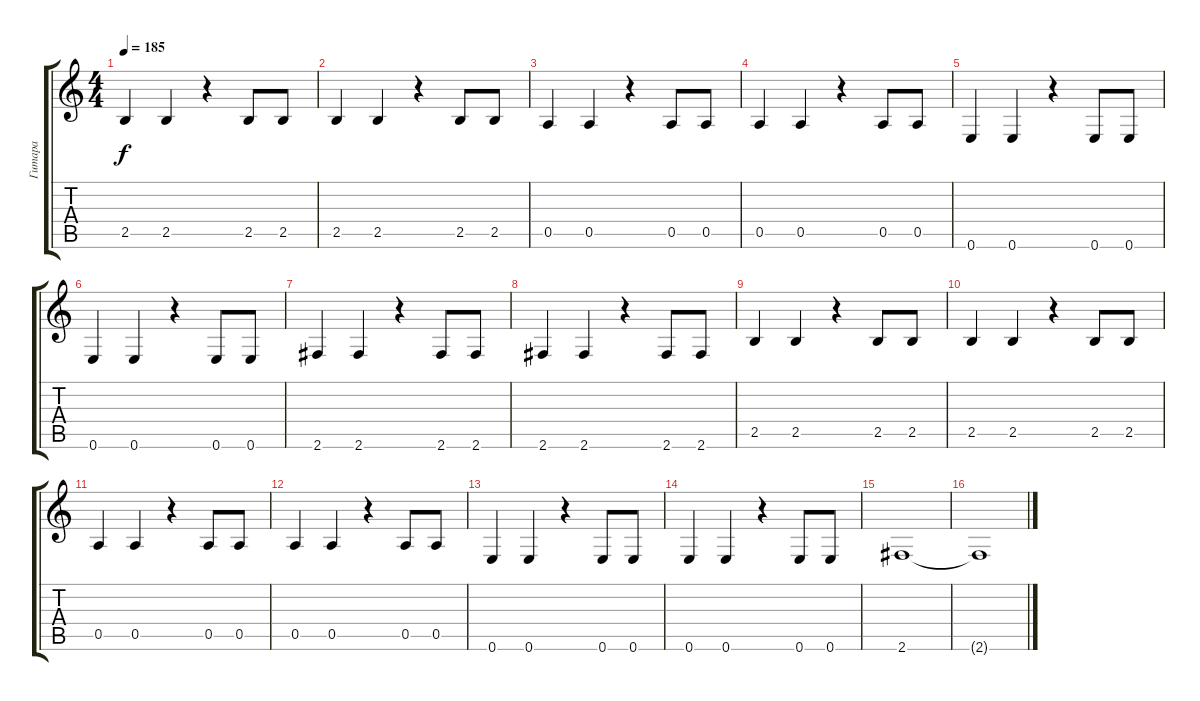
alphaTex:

\track ("Гитара" "Гитара") {instrument distortionguitar}
\staff {score tabs}
\tuning (E4 B3 G3 D3 A2 E2) {hide}
\ts (4 4)
\tempo 185
\clef g2
\ks c
2.5.4{dy f} 2.5.4 r.4 2.5.8 2.5.8 |
2.5.4 2.5.4 r.4 2.5.8 2.5.8 |
0.5.4 0.5.4 r.4 0.5.8 0.5.8 |
0.5.4 0.5.4 r.4 0.5.8 0.5.8 |
0.6.4 0.6.4 r.4 0.6.8 0.6.8 |
0.6.4 0.6.4 r.4 0.6.8 0.6.8 |
2.6.4 2.6.4 r.4 2.6.8 2.6.8 |
2.6.4 2.6.4 r.4 2.6.8 2.6.8 |
2.5.4 2.5.4 r.4 2.5.8 2.5.8 |
2.5.4 2.5.4 r.4 2.5.8 2.5.8 |
0.5.4 0.5.4 r.4 0.5.8 0.5.8 |
0.5.4 0.5.4 r.4 0.5.8 0.5.8 |
0.6.4 0.6.4 r.4 0.6.8 0.6.8 |
0.6.4 0.6.4 r.4 0.6.8 0.6.8 |
2.6.1 |
2.6{t}.1
